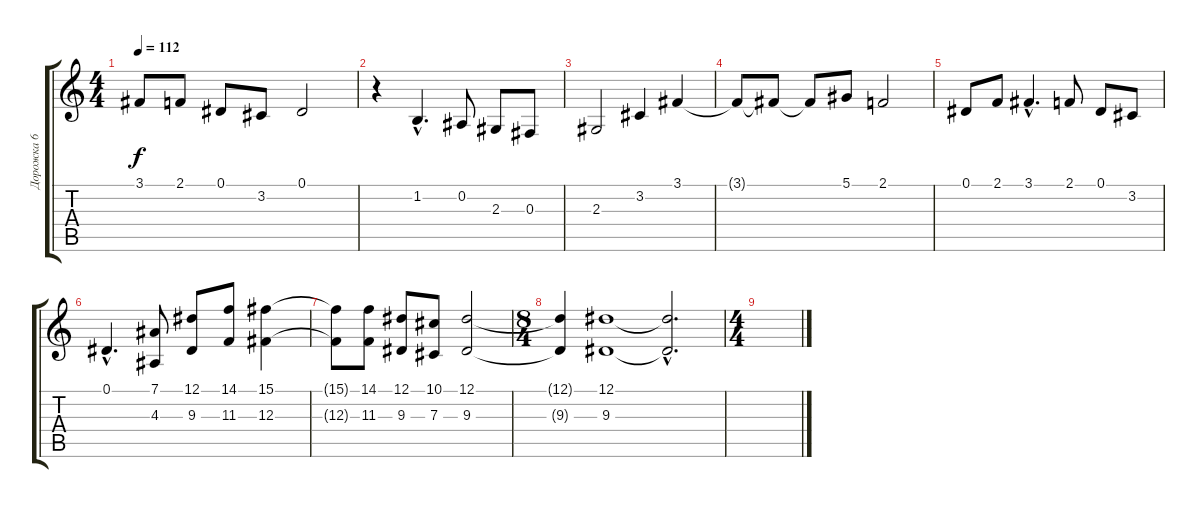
\track ("Дорожка 6" "Дорожка 6") {instrument pad4choir}
\staff {score tabs}
\tuning (Eb4 Bb3 Gb3 Db3 Ab2 Eb2) {hide}
\ts (4 4)
\tempo 112
\clef g2
\ks c
3.1{t}.8{dy f} 2.1.8 0.1.8 3.2.8 0.1.2 |
r.4 1.2{hac}.4{d} 0.2.8 2.3.8 0.3.8 |
2.3.2 3.2.4 3.1.4 |
3.1{t}.8 3.1{t}.8 3.1{t}.8 5.1.8 2.1.2 |
0.1.8 2.1.8 3.1{hac}.4{d} 2.1.8 0.1.8 3.2.8 |
0.1{hac}.4{d} (7.1 4.3).8 (12.1 9.3).8 (14.1 11.3).8 (15.1 12.3).4 |
(15.1{t} 12.3{t}).8 (14.1 11.3).8 (12.1 9.3).8 (10.1 7.3).8 (12.1 9.3).2 |
\ts (8 4)
(12.1{t} 9.3{t}).4 (12.1 9.3).1 (12.1{hac t} 9.3{hac t}).2{d} |
\ts (4 4)
